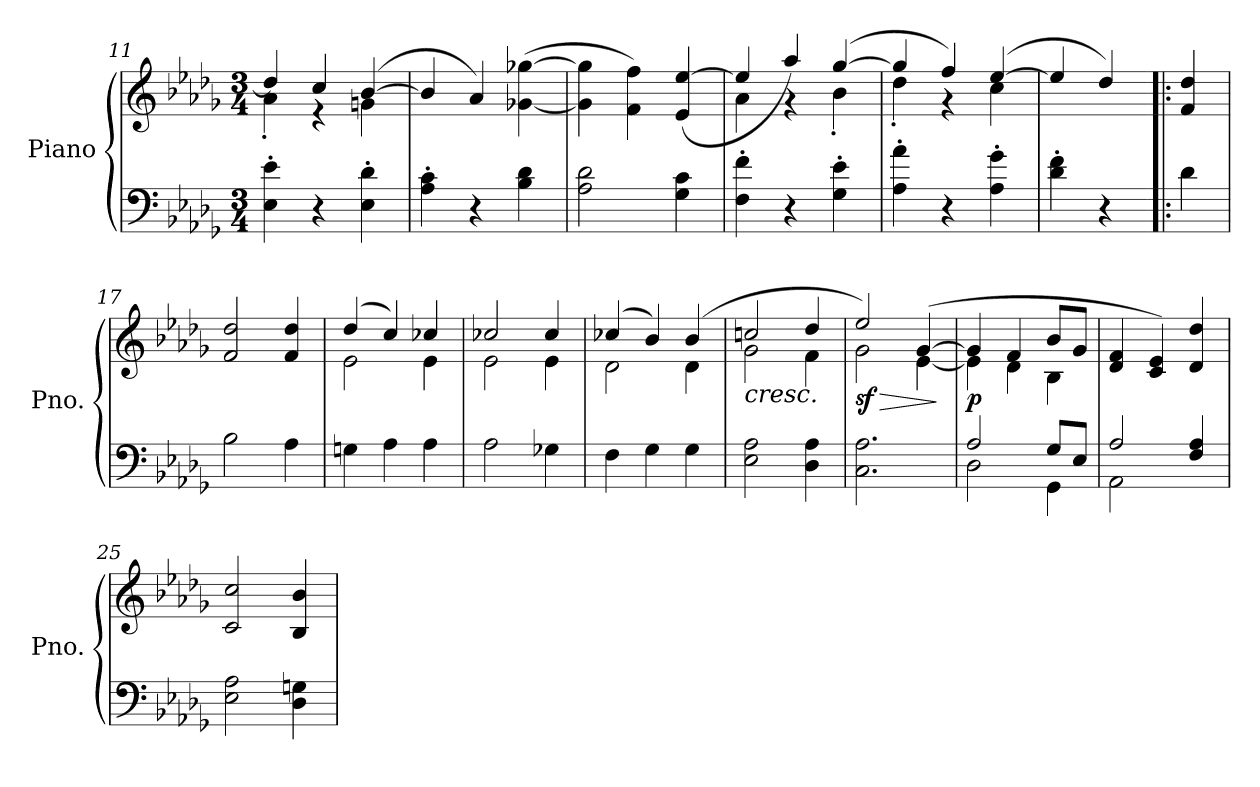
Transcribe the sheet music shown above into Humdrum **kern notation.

**kern	**kern	**dynam
*part1	*part1	*part1
*staff2	*staff1	*staff1/2
*I"Piano	*	*
*I'Pno.	*	*
*clefF4	*clefG2	*
*k[b-e-a-d-g-]	*k[b-e-a-d-g-]	*
*M3/4	*M3/4	*
=11	=11	=11
*	*^	*
4E-\' 4e-\'	4dd-/]	4a-'\	.
4r	4cc/	4r	.
4E-\' 4d-\'	(>[4b-/	4gn\	.
*	*v	*v	*
=12	=12	=12
4A-\' 4c\'	4b-/]	.
4r	4a-/)	.
4B-\ 4d-\	(>[4g-X\ [4gg-X\	.
=13	=13	=13
2A-\ 2d-\	4g-\] 4gg-\]	.
.	4f\ 4ff\)	.
4G-\ 4c\	(>4e-/ [4ee-/	.
=14	=14	=14
*	*^	*
4F\' 4f\'	4ee-/]	4a-\	.
4r	4aa-/)	4r	.
4G-\' 4e-\'	(>[4gg-/	4b-'\	.
=15	=15	=15	=15
4A-\' 4a-\'	4gg-/]	4dd-'\	.
4r	4ff/)	4r	.
4A-\' 4g-\'	(>[4ee-/	4cc\	.
*	*v	*v	*
=16	=16	=16
4d-\' 4f\'	4ee-/]	.
4r	4dd-/)	.
=16X1!|:	=16X1!|:	=16X1!|:
4d-\	4f/ 4dd-/	.
=17	=17	=17
2B-\	2f/ 2dd-/	.
4A-\	4f/ 4dd-/	.
!!LO:LB:g=z
=18	=18	=18
*	*^	*
4Gn\	(>4dd-/	2e-\	.
4A-\	4cc/)	.	.
4A-\	4cc-X/	4e-\	.
=19	=19	=19	=19
2A-\	2cc-X/	2e-\	.
4G-X\	4cc-/	4e-\	.
=20	=20	=20	=20
4F\	(>4cc-X/	2d-\	.
4G-\	4b-/)	.	.
4G-\	(>4b-/	4d-\	.
=21	=21	=21	=21
!	!LO:TX:b:i:t=cresc.	!	!
2E-\ 2A-\	2ccn/	2g-\	.
4D-\ 4A-\	4dd-/	4f\	.
=22	=22	=22	=22
!	!	!	!LO:HP:b
!	!	!	!LO:DY:n=1:b
2.C\ 2.A-\	2ee-/)	2g-\	> sf
.	(>[4g-/	[4e-\	.
*	*v	*v	*
.	.	]
=23	=23	=23
*^	*^	*
!	!	!	!	!LO:DY:b
2A-/	2D-\	4g-/]	4e-\]	p
.	.	4f/	4d-\	.
8G-/L	4GG-\	8b-/L	4B-\	.
8E-/J	.	8g-/J	.	.
*	*	*v	*v	*
=24	=24	=24	=24
2A-/	2AA-\	4d-/ 4f/	.
.	.	4c/ 4e-/)	.
4F/ 4A-/	4ryy	4d-/ 4dd-/	.
*v	*v	*	*
=25	=25	=25
2E-\ 2A-\	2c/ 2cc/	.
4D-\ 4Gn\	4B-/ 4b-/	.
=	=	=
*-	*-	*-
